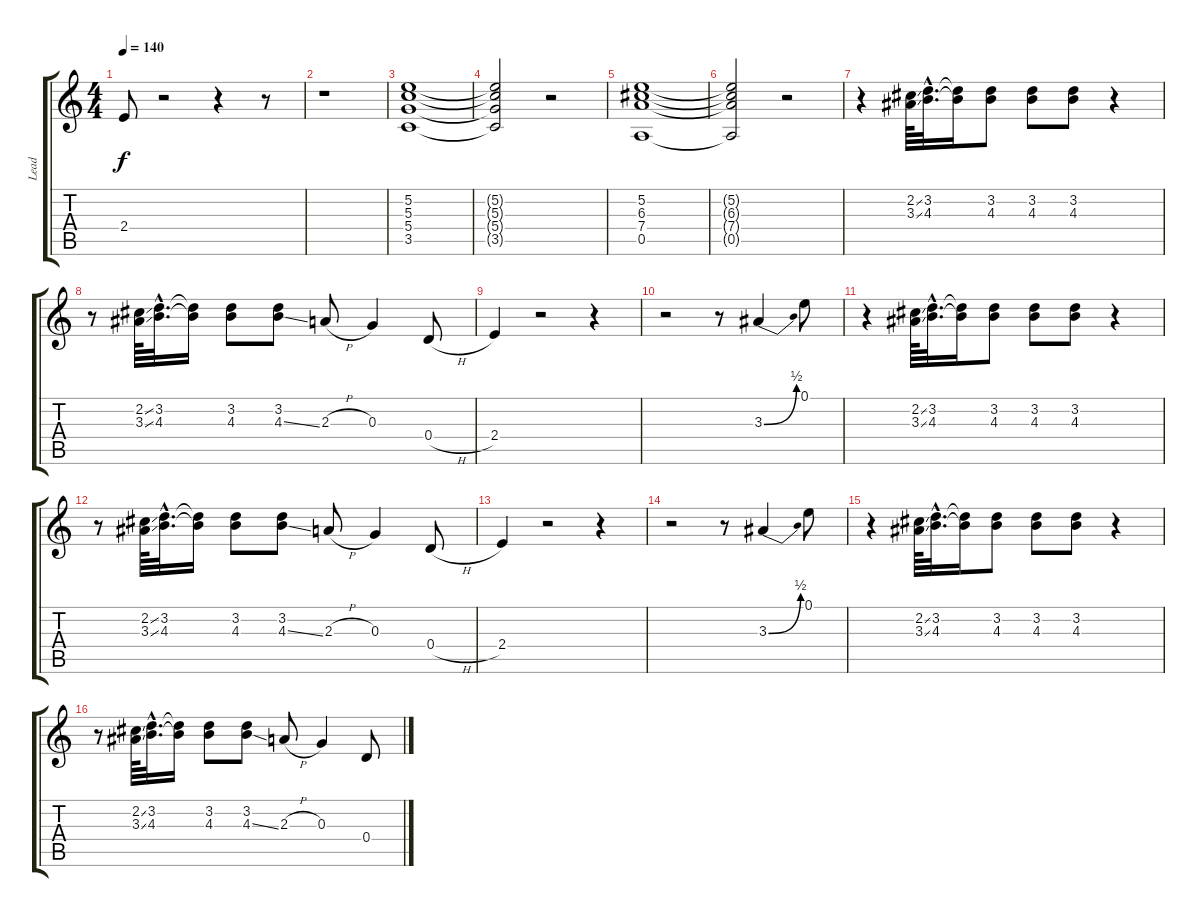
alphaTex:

\track ("Lead" "Lead") {instrument electricguitarclean}
\staff {score tabs}
\tuning (E4 B3 G3 D3 A2 E2) {hide}
\ts (4 4)
\tempo 140
\clef g2
\ks c
2.4.8{dy f} r.2 r.4 r.8 |
r.1 |
(5.2 5.3 5.4 3.5).1 |
(5.2{t} 5.3{t} 5.4{t} 3.5{t}).2 r.2 |
(5.2 6.3 7.4 0.5).1 |
(5.2{t} 6.3{t} 7.4{t} 0.5{t}).2 r.2 |
r.4 (2.2{ss} 3.3{ss}).64 (3.2{hac} 4.3{hac}).32{d} (3.2{t} 4.3{t}).16 (3.2 4.3).8 (3.2 4.3).8 (3.2 4.3).8 r.4 |
r.8 (2.2{ss} 3.3{ss}).64 (3.2{hac} 4.3{hac}).32{d} (3.2{t} 4.3{t}).16 (3.2 4.3).8 (3.2 4.3{ss}).8 2.3{h}.8 0.3.4 0.4{h}.8 |
2.4.4 r.2 r.4 |
r.2 r.8 3.3{be (bend 0 0 60 2)}.4 0.1.8 |
r.4 (2.2{ss} 3.3{ss}).64 (3.2{hac} 4.3{hac}).32{d} (3.2{t} 4.3{t}).16 (3.2 4.3).8 (3.2 4.3).8 (3.2 4.3).8 r.4 |
r.8 (2.2{ss} 3.3{ss}).64 (3.2{hac} 4.3{hac}).32{d} (3.2{t} 4.3{t}).16 (3.2 4.3).8 (3.2 4.3{ss}).8 2.3{h}.8 0.3.4 0.4{h}.8 |
2.4.4 r.2 r.4 |
r.2 r.8 3.3{be (bend 0 0 60 2)}.4 0.1.8 |
r.4 (2.2{ss} 3.3{ss}).64 (3.2{hac} 4.3{hac}).32{d} (3.2{t} 4.3{t}).16 (3.2 4.3).8 (3.2 4.3).8 (3.2 4.3).8 r.4 |
r.8 (2.2{ss} 3.3{ss}).64 (3.2{hac} 4.3{hac}).32{d} (3.2{t} 4.3{t}).16 (3.2 4.3).8 (3.2 4.3{ss}).8 2.3{h}.8 0.3.4 0.4{h}.8
